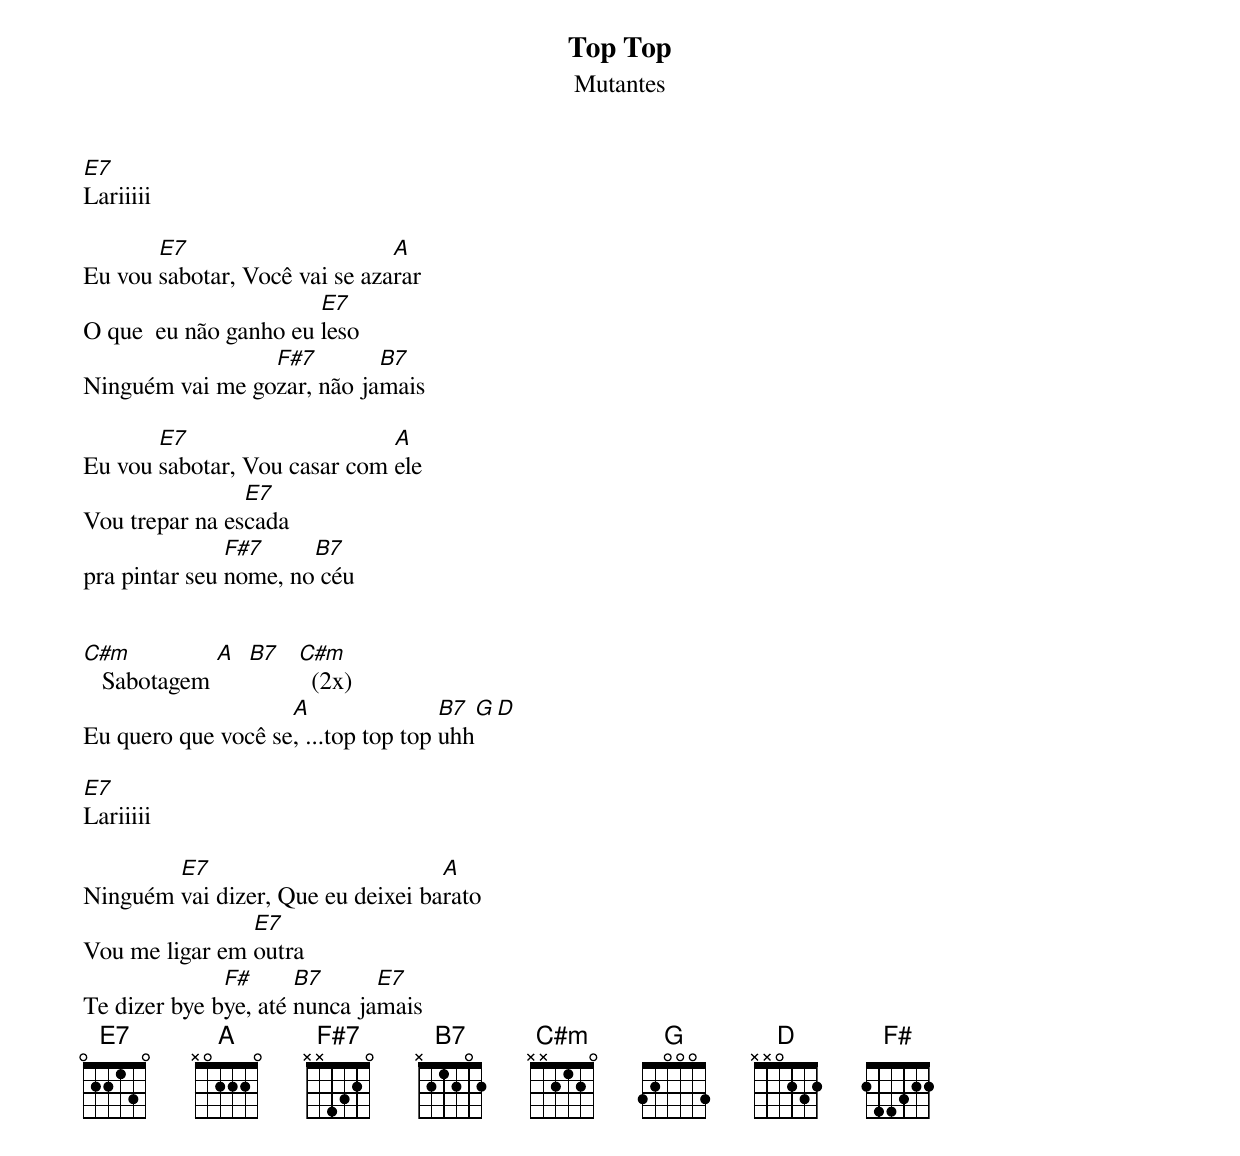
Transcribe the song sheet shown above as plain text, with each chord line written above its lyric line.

Top Top
Mutantes

E7
Lariiiii

       E7                      A
Eu vou sabotar, Você vai se azarar
                       E7
O que  eu não ganho eu leso
                 F#7        B7
Ninguém vai me gozar, não jamais

       E7                     A
Eu vou sabotar, Vou casar com ele
                E7
Vou trepar na escada
               F#7     B7
pra pintar seu nome, no céu


C#m          A B7 C#m
   Sabotagem        (2x)
                    A                B7     G   D
Eu quero que você se, ...top top top uhh

E7
Lariiiii

        E7                         A
Ninguém vai dizer, Que eu deixei barato
                E7
Vou me ligar em outra
              F#      B7      E7
Te dizer bye bye, até nunca jamais
